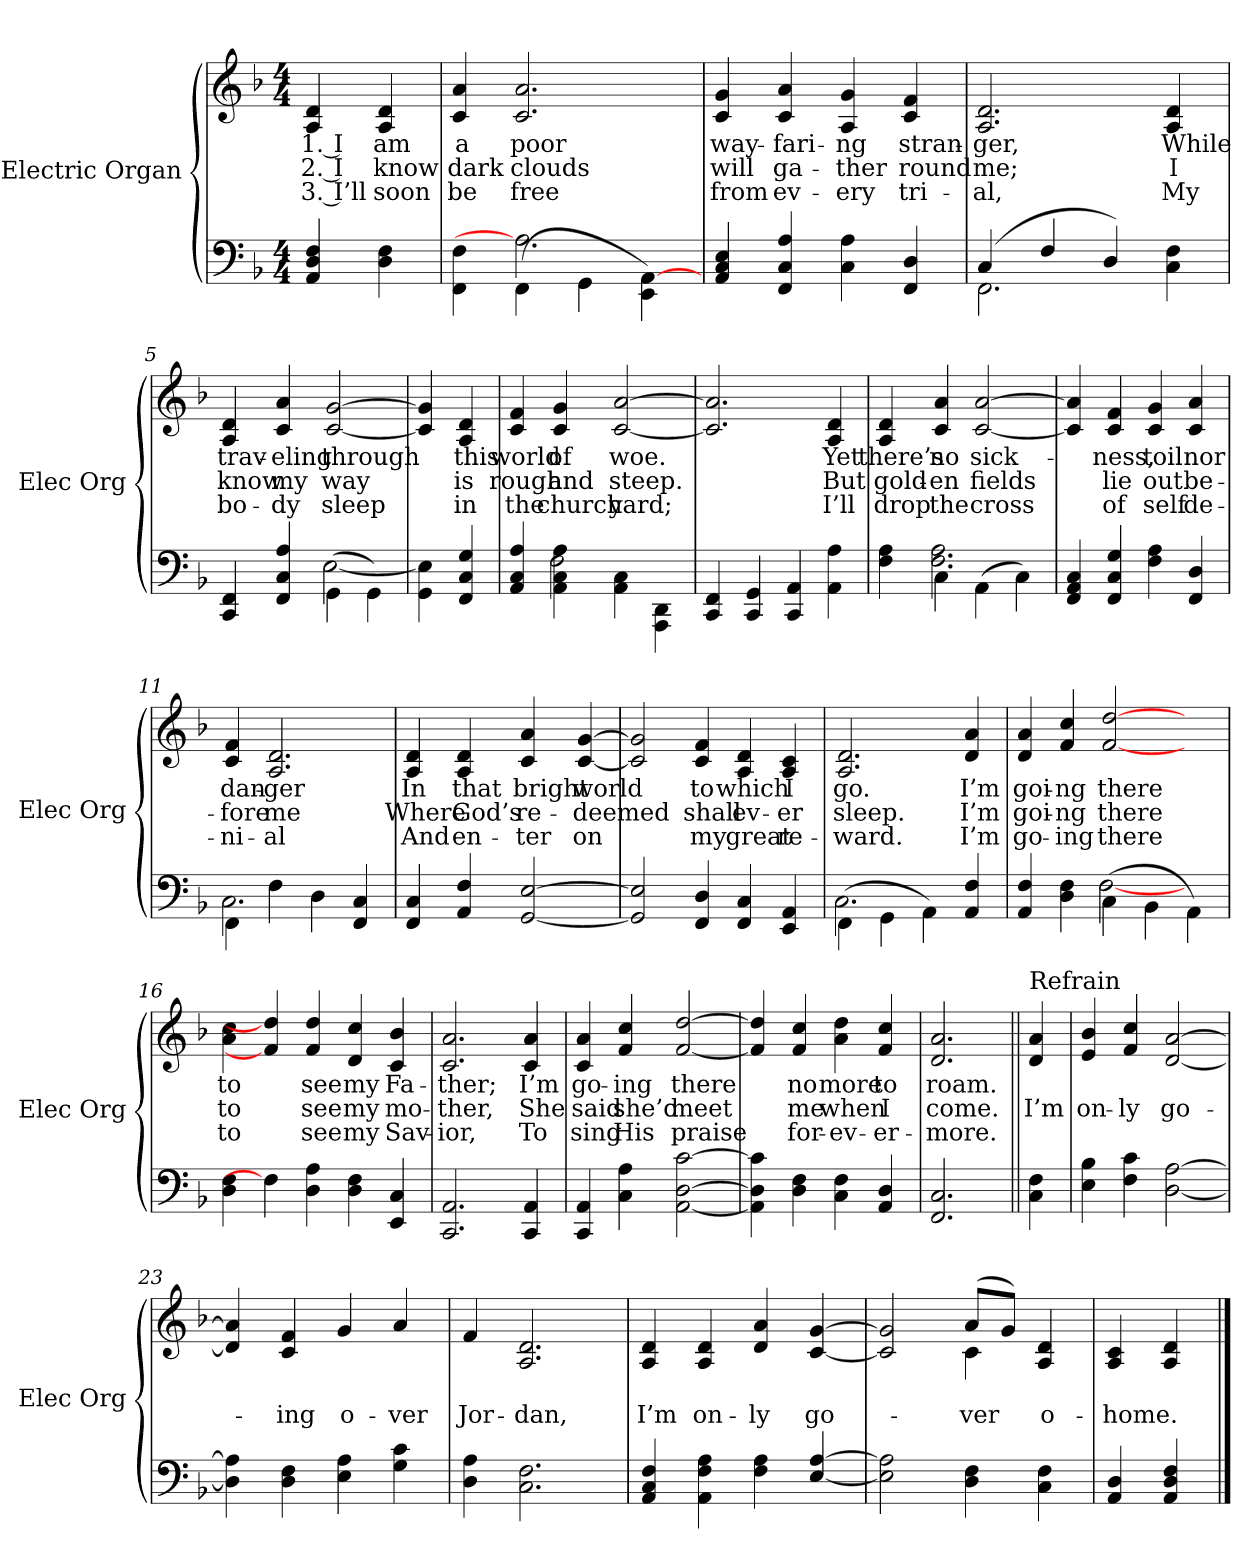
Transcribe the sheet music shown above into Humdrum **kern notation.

**kern	**kern	**text	**text	**text
*part2	*part1	*part1	*part1	*part1
*staff2	*staff1	*staff1	*staff1	*staff1
*I"Electric Organ	*I"Electric Organ	*	*	*
*I'Elec Org	*I'Elec Org	*	*	*
*clefF4	*clefG2	*	*	*
*k[b-]	*k[b-]	*	*	*
*F:	*F:	*	*	*
*M4/4	*M4/4	*	*	*
=1	=1	=1	=1	=1
4AA 4D 4F	4A 4d	1. I	2. I	3. I’ll
4D 4F	4A 4d	am	know	soon
=2	=2	=2	=2	=2
*^	*	*	*	*
4FF\ 4F\	4ryy	4c/ 4a/	a	dark	be
(4FF\	2.A]	2.c 2.a	poor	clouds	free
4GG\	.	.	.	.	.
4EE\ [4AA\)	.	.	.	.	.
*v	*v	*	*	*	*
=3	=3	=3	=3	=3
4AA 4C 4E	4c/ 4g/	way-	will	from
4FF 4C 4A	4c 4a	-fari-	ga-	ev-
4C\ 4A\	4A/ 4g/	-ng	-ther	-ery
4FF 4D	4c 4f	stran-	round	tri-
=4	=4	=4	=4	=4
*^	*	*	*	*
(4C/	2.FF	2.A 2.d	-ger,	me;	-al,
4F/	.	.	.	.	.
4D/)	.	.	.	.	.
4C 4F	4ryy	4A 4d	While	I	My
=5	=5	=5	=5	=5	=5
4CC 4FF	2ryy	4A 4d	trav-	know	bo-
4FF 4C 4A	.	4c 4a	-eling	my	-dy
(4GG\	[2E	[2c [2g	through	way	sleep
4GG\)	.	.	.	.	.
*v	*v	*	*	*	*
=6	=6	=6	=6	=6
4GG\ 4E\]	4c/] 4g/]	.	.	.
4FF 4C 4G	4A 4d	this	is	in
=7	=7	=7	=7	=7
*^	*	*	*	*
4AA/ 4C/ 4A/	4ryy	4c 4f	world	rough	the
4AA\ 4C\ 4A\	2F)	4c 4g	of	and	church-
(4AA\ 4C\	.	[2c [2a	woe.	steep.	-yard;
4AAA\ 4DD\	4ryy	.	.	.	.
*v	*v	*	*	*	*
=8	=8	=8	=8	=8
4CC 4FF	2.c] 2.a]	.	.	.
4CC 4GG	.	.	.	.
4CC 4AA	.	.	.	.
4AA 4A	4A 4d	Yet	But	I’ll
=9	=9	=9	=9	=9
*^	*	*	*	*
4F 4A	4ryy	4A 4d	there’s	gold-	drop
4C\	2.F 2.A	4c 4a	no	-en	the
(4AA\	.	[2c [2a	sick-	fields	cross
4C\)	.	.	.	.	.
*v	*v	*	*	*	*
=10	=10	=10	=10	=10
4FF 4AA 4C	4c] 4a]	.	.	.
4FF 4C 4G	4c 4f	-ness,	lie	of
4F 4A	4c 4g	toil	out	self
4FF 4D	4c 4a	nor	be-	de-
=11	=11	=11	=11	=11
*^	*	*	*	*
4FF\	2.C	4c 4f	dan-	-fore	-ni-
4F\	.	2.A 2.d	-ger	me	-al
4D\	.	.	.	.	.
4FF 4C	4ryy	.	.	.	.
*v	*v	*	*	*	*
=12	=12	=12	=12	=12
4FF 4C	4A 4d	In	Where	And
4AA 4F	4A 4d	that	God’s	en-
[2GG [2E	4c 4a	bright	re-	-ter
.	[4c/ [4g/	world	-deemed	on
=13	=13	=13	=13	=13
2GG] 2E]	2c] 2g]	.	.	.
4FF 4D	4c 4f	to	shall	my
4FF 4C	4A 4d	which	ev-	great
4EE 4AA	4A 4c	I	-er	re-
=14	=14	=14	=14	=14
*^	*	*	*	*
(4FF\	2.C	2.A 2.d	go.	sleep.	-ward.
4GG\	.	.	.	.	.
4AA\)	.	.	.	.	.
4AA 4F	4ryy	4d 4a	I’m	I’m	I’m
=15	=15	=15	=15	=15	=15
4AA 4F	2ryy	4d 4a	goi-	goi-	go-
4D 4F	.	4f/ 4cc/	-ng	-ng	-ing
(4C\	[2F	[2f/ [2dd/	there	there	there
4BB-\	.	.	.	.	.
4AA\)	4ryy	4ryy	.	.	.
*v	*v	*	*	*	*
=16	=16	=16	=16	=16
4D 4F	4a 4cc	to	to	to
4F]	4f/] 4dd/]	.	.	.
4D 4A	4f 4dd	see	see	see
4D 4F	4d 4cc	my	my	my
4EE/ 4C/	4c 4b-	Fa-	mo-	Sav-
=17	=17	=17	=17	=17
2.CC 2.AA	2.c 2.a	-ther;	-ther,	-ior,
4CC 4AA	4c 4a	I’m	She	To
=18	=18	=18	=18	=18
4CC 4AA	4c 4a	go-	said	sing
4C 4A	4f 4cc	-ing	she’d	His
[2AA [2D [2c	[2f/ [2dd/	there	meet	praise
=19	=19	=19	=19	=19
4AA] 4D] 4c]	4f] 4dd]	.	.	.
4D 4F	4f 4cc	no	me	for-
4C 4F	4a 4dd	more	when	-ev-
4AA 4D	4f 4cc	to	I	-er-
=20	=20	=20	=20	=20
2.FF 2.C	2.d 2.a	roam.	come.	-more.
=21||	=21||	=21||	=21||	=21||
!	!LO:TX:t=Refrain	!	!	!
4C 4F	4d 4a	.	I’m	.
=22	=22	=22	=22	=22
4E 4B-	4e 4b-	.	on-	.
4F 4c	4f 4cc	.	-ly	.
[2D [2A	[2d [2a	.	go-	.
=23	=23	=23	=23	=23
4D] 4A]	4d] 4a]	.	.	.
4D 4F	4c 4f	.	-ing	.
4E 4A	4g	.	o-	.
4G 4c	4a	.	-ver	.
=24	=24	=24	=24	=24
4D 4A	4f	.	Jor-	.
2.C 2.F	2.A 2.d	.	-dan,	.
=25	=25	=25	=25	=25
4AA 4C 4F	4A 4d	.	I’m	.
4AA 4F 4A	4A 4d	.	on-	.
4F 4A	4d 4a	.	-ly	.
[4E/ [4A/	[4c [4g	.	go-	.
=26	=26	=26	=26	=26
*	*^	*	*	*
2E] 2A]	2c] 2g]	2ryy	.	.	.
4D 4F	(8a/L	4c	.	-ver	.
.	8g/J)	.	.	.	.
4C 4F	4A 4d	4ryy	.	o-	.
*	*v	*v	*	*	*
=27	=27	=27	=27	=27
4AA 4D	4A 4c	.	home.	.
4AA 4D 4F	4A 4d	.	.	.
==	==	==	==	==
*-	*-	*-	*-	*-
